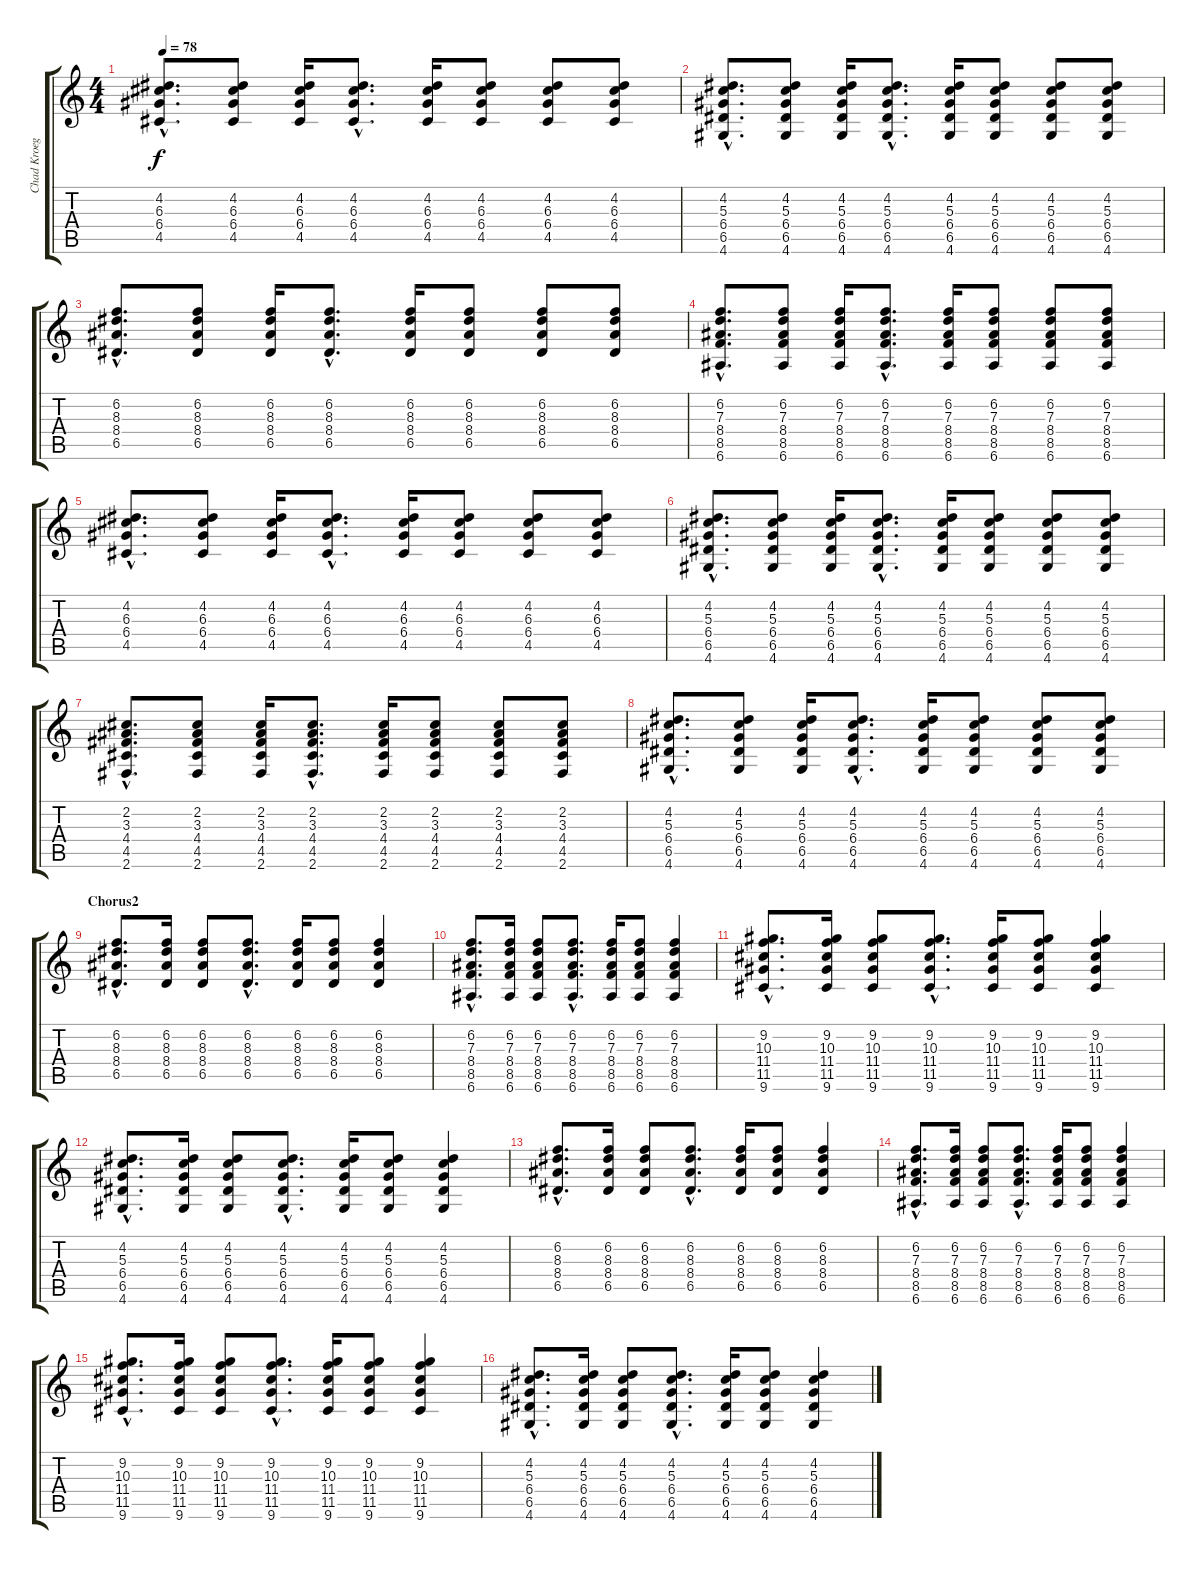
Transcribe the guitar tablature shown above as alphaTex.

\track ("Chad Kroeger - Acoustic Guitar" "Chad Kroeg") {instrument acousticguitarsteel}
\staff {score tabs}
\tuning (E4 B3 G3 D3 A2 E2) {hide}
\ts (4 4)
\tempo 78
\clef g2
\ks c
(4.2{hac} 6.3{hac} 6.4{hac} 4.5{hac}).8{d dy f} (4.2 6.3 6.4 4.5).8 (4.2 6.3 6.4 4.5).16 (4.2{hac} 6.3{hac} 6.4{hac} 4.5{hac}).8{d} (4.2 6.3 6.4 4.5).16 (4.2 6.3 6.4 4.5).8 (4.2 6.3 6.4 4.5).8 (4.2 6.3 6.4 4.5).8 |
(4.2{hac} 5.3{hac} 6.4{hac} 6.5{hac} 4.6{hac}).8{d} (4.2 5.3 6.4 6.5 4.6).8 (4.2 5.3 6.4 6.5 4.6).16 (4.2{hac} 5.3{hac} 6.4{hac} 6.5{hac} 4.6{hac}).8{d} (4.2 5.3 6.4 6.5 4.6).16 (4.2 5.3 6.4 6.5 4.6).8 (4.2 5.3 6.4 6.5 4.6).8 (4.2 5.3 6.4 6.5 4.6).8 |
(6.2{hac} 8.3{hac} 8.4{hac} 6.5{hac}).8{d} (6.2 8.3 8.4 6.5).8 (6.2 8.3 8.4 6.5).16 (6.2{hac} 8.3{hac} 8.4{hac} 6.5{hac}).8{d} (6.2 8.3 8.4 6.5).16 (6.2 8.3 8.4 6.5).8 (6.2 8.3 8.4 6.5).8 (6.2 8.3 8.4 6.5).8 |
(6.2{hac} 7.3{hac} 8.4{hac} 8.5{hac} 6.6{hac}).8{d} (6.2 7.3 8.4 8.5 6.6).8 (6.2 7.3 8.4 8.5 6.6).16 (6.2{hac} 7.3{hac} 8.4{hac} 8.5{hac} 6.6{hac}).8{d} (6.2 7.3 8.4 8.5 6.6).16 (6.2 7.3 8.4 8.5 6.6).8 (6.2 7.3 8.4 8.5 6.6).8 (6.2 7.3 8.4 8.5 6.6).8 |
(4.2{hac} 6.3{hac} 6.4{hac} 4.5{hac}).8{d} (4.2 6.3 6.4 4.5).8 (4.2 6.3 6.4 4.5).16 (4.2{hac} 6.3{hac} 6.4{hac} 4.5{hac}).8{d} (4.2 6.3 6.4 4.5).16 (4.2 6.3 6.4 4.5).8 (4.2 6.3 6.4 4.5).8 (4.2 6.3 6.4 4.5).8 |
(4.2{hac} 5.3{hac} 6.4{hac} 6.5{hac} 4.6{hac}).8{d} (4.2 5.3 6.4 6.5 4.6).8 (4.2 5.3 6.4 6.5 4.6).16 (4.2{hac} 5.3{hac} 6.4{hac} 6.5{hac} 4.6{hac}).8{d} (4.2 5.3 6.4 6.5 4.6).16 (4.2 5.3 6.4 6.5 4.6).8 (4.2 5.3 6.4 6.5 4.6).8 (4.2 5.3 6.4 6.5 4.6).8 |
(2.2{hac} 3.3{hac} 4.4{hac} 4.5{hac} 2.6{hac}).8{d} (2.2 3.3 4.4 4.5 2.6).8 (2.2 3.3 4.4 4.5 2.6).16 (2.2{hac} 3.3{hac} 4.4{hac} 4.5{hac} 2.6{hac}).8{d} (2.2 3.3 4.4 4.5 2.6).16 (2.2 3.3 4.4 4.5 2.6).8 (2.2 3.3 4.4 4.5 2.6).8 (2.2 3.3 4.4 4.5 2.6).8 |
(4.2{hac} 5.3{hac} 6.4{hac} 6.5{hac} 4.6{hac}).8{d} (4.2 5.3 6.4 6.5 4.6).8 (4.2 5.3 6.4 6.5 4.6).16 (4.2{hac} 5.3{hac} 6.4{hac} 6.5{hac} 4.6{hac}).8{d} (4.2 5.3 6.4 6.5 4.6).16 (4.2 5.3 6.4 6.5 4.6).8 (4.2 5.3 6.4 6.5 4.6).8 (4.2 5.3 6.4 6.5 4.6).8 |
\section ("" "Chorus2")
(6.2{hac} 8.3{hac} 8.4{hac} 6.5{hac}).8{d} (6.2 8.3 8.4 6.5).16 (6.2 8.3 8.4 6.5).8 (6.2{hac} 8.3{hac} 8.4{hac} 6.5{hac}).8{d} (6.2 8.3 8.4 6.5).16 (6.2 8.3 8.4 6.5).8 (6.2 8.3 8.4 6.5).4 |
(6.2{hac} 7.3{hac} 8.4{hac} 8.5{hac} 6.6{hac}).8{d} (6.2 7.3 8.4 8.5 6.6).16 (6.2 7.3 8.4 8.5 6.6).8 (6.2{hac} 7.3{hac} 8.4{hac} 8.5{hac} 6.6{hac}).8{d} (6.2 7.3 8.4 8.5 6.6).16 (6.2 7.3 8.4 8.5 6.6).8 (6.2 7.3 8.4 8.5 6.6).4 |
(9.2{hac} 10.3{hac} 11.4{hac} 11.5{hac} 9.6{hac}).8{d} (9.2 10.3 11.4 11.5 9.6).16 (9.2 10.3 11.4 11.5 9.6).8 (9.2{hac} 10.3{hac} 11.4{hac} 11.5{hac} 9.6{hac}).8{d} (9.2 10.3 11.4 11.5 9.6).16 (9.2 10.3 11.4 11.5 9.6).8 (9.2 10.3 11.4 11.5 9.6).4 |
(4.2{hac} 5.3{hac} 6.4{hac} 6.5{hac} 4.6{hac}).8{d} (4.2 5.3 6.4 6.5 4.6).16 (4.2 5.3 6.4 6.5 4.6).8 (4.2{hac} 5.3{hac} 6.4{hac} 6.5{hac} 4.6{hac}).8{d} (4.2 5.3 6.4 6.5 4.6).16 (4.2 5.3 6.4 6.5 4.6).8 (4.2 5.3 6.4 6.5 4.6).4 |
(6.2{hac} 8.3{hac} 8.4{hac} 6.5{hac}).8{d} (6.2 8.3 8.4 6.5).16 (6.2 8.3 8.4 6.5).8 (6.2{hac} 8.3{hac} 8.4{hac} 6.5{hac}).8{d} (6.2 8.3 8.4 6.5).16 (6.2 8.3 8.4 6.5).8 (6.2 8.3 8.4 6.5).4 |
(6.2{hac} 7.3{hac} 8.4{hac} 8.5{hac} 6.6{hac}).8{d} (6.2 7.3 8.4 8.5 6.6).16 (6.2 7.3 8.4 8.5 6.6).8 (6.2{hac} 7.3{hac} 8.4{hac} 8.5{hac} 6.6{hac}).8{d} (6.2 7.3 8.4 8.5 6.6).16 (6.2 7.3 8.4 8.5 6.6).8 (6.2 7.3 8.4 8.5 6.6).4 |
(9.2{hac} 10.3{hac} 11.4{hac} 11.5{hac} 9.6{hac}).8{d} (9.2 10.3 11.4 11.5 9.6).16 (9.2 10.3 11.4 11.5 9.6).8 (9.2{hac} 10.3{hac} 11.4{hac} 11.5{hac} 9.6{hac}).8{d} (9.2 10.3 11.4 11.5 9.6).16 (9.2 10.3 11.4 11.5 9.6).8 (9.2 10.3 11.4 11.5 9.6).4 |
(4.2{hac} 5.3{hac} 6.4{hac} 6.5{hac} 4.6{hac}).8{d} (4.2 5.3 6.4 6.5 4.6).16 (4.2 5.3 6.4 6.5 4.6).8 (4.2{hac} 5.3{hac} 6.4{hac} 6.5{hac} 4.6{hac}).8{d} (4.2 5.3 6.4 6.5 4.6).16 (4.2 5.3 6.4 6.5 4.6).8 (4.2 5.3 6.4 6.5 4.6).4
